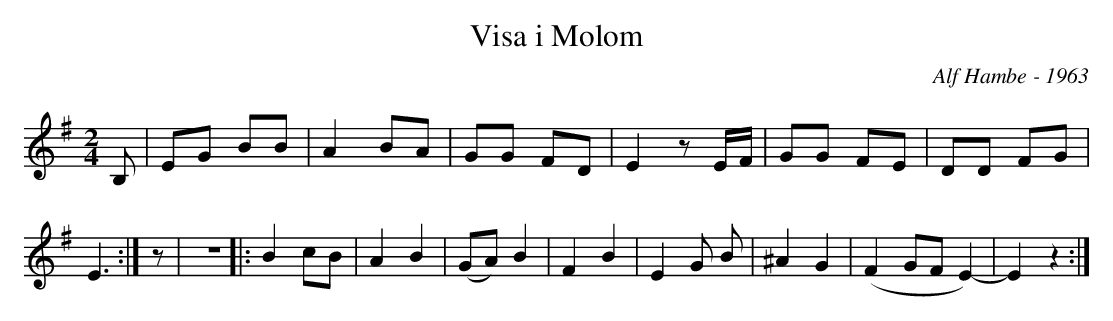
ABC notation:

X:1
T:Visa i Molom
C:Alf Hambe - 1963
M:2/4
L:1/8
K:Em
B, | EG BB | A2 BA | GG FD | E2 z E/2F/2 | GG FE | DD FG | E3 :| z | z4 |: B2 cB | A2 B2 | (GA) B2 |  F2 B2 | E2 G B | ^A2 G2 | (F2 GF E2) - | E2 z2:|
